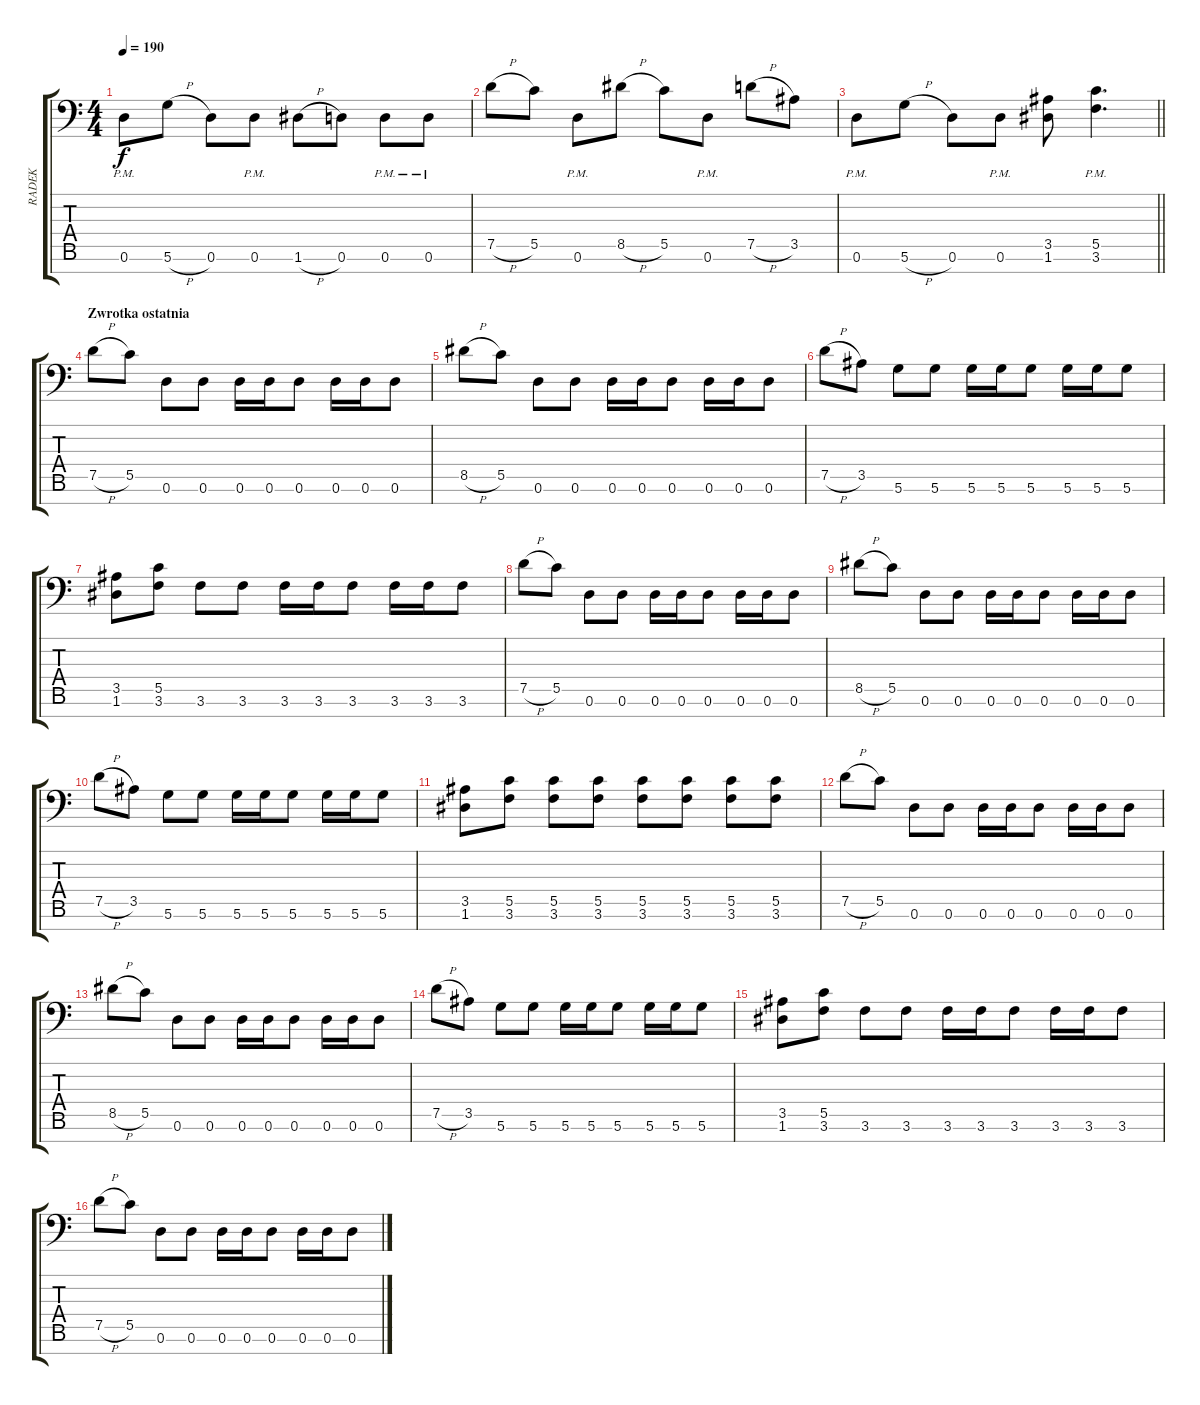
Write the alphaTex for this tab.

\track ("RADEK" "RADEK") {instrument distortionguitar}
\staff {score tabs}
\tuning (D4 A3 F3 C3 G2 D2 A1) {hide}
\ts (4 4)
\tempo 190
\clef f4
\ks c
0.6{pm}.8{dy f} 5.6{h}.8 0.6.8 0.6{pm}.8 1.6{h}.8 0.6.8 0.6{pm}.8 0.6{pm}.8 |
7.5{h}.8 5.5.8 0.6{pm}.8 8.5{h}.8 5.5.8 0.6{pm}.8 7.5{h}.8 3.5.8 |
\barLineRight lightlight
0.6{pm}.8 5.6{h}.8 0.6.8 0.6{pm}.8 (3.5 1.6).8 (5.5 3.6{pm}).4{d} |
\section ("" "Zwrotka ostatnia")
7.5{h}.8 5.5.8 0.6.8 0.6.8 0.6.16 0.6.16 0.6.8 0.6.16 0.6.16 0.6.8 |
8.5{h}.8 5.5.8 0.6.8 0.6.8 0.6.16 0.6.16 0.6.8 0.6.16 0.6.16 0.6.8 |
7.5{h}.8 3.5.8 5.6.8 5.6.8 5.6.16 5.6.16 5.6.8 5.6.16 5.6.16 5.6.8 |
(3.5 1.6).8 (5.5 3.6).8 3.6.8 3.6.8 3.6.16 3.6.16 3.6.8 3.6.16 3.6.16 3.6.8 |
7.5{h}.8 5.5.8 0.6.8 0.6.8 0.6.16 0.6.16 0.6.8 0.6.16 0.6.16 0.6.8 |
8.5{h}.8 5.5.8 0.6.8 0.6.8 0.6.16 0.6.16 0.6.8 0.6.16 0.6.16 0.6.8 |
7.5{h}.8 3.5.8 5.6.8 5.6.8 5.6.16 5.6.16 5.6.8 5.6.16 5.6.16 5.6.8 |
(3.5 1.6).8 (5.5 3.6).8 (5.5 3.6).8 (5.5 3.6).8 (5.5 3.6).8 (5.5 3.6).8 (5.5 3.6).8 (5.5 3.6).8 |
7.5{h}.8 5.5.8 0.6.8 0.6.8 0.6.16 0.6.16 0.6.8 0.6.16 0.6.16 0.6.8 |
8.5{h}.8 5.5.8 0.6.8 0.6.8 0.6.16 0.6.16 0.6.8 0.6.16 0.6.16 0.6.8 |
7.5{h}.8 3.5.8 5.6.8 5.6.8 5.6.16 5.6.16 5.6.8 5.6.16 5.6.16 5.6.8 |
(3.5 1.6).8 (5.5 3.6).8 3.6.8 3.6.8 3.6.16 3.6.16 3.6.8 3.6.16 3.6.16 3.6.8 |
7.5{h}.8 5.5.8 0.6.8 0.6.8 0.6.16 0.6.16 0.6.8 0.6.16 0.6.16 0.6.8
